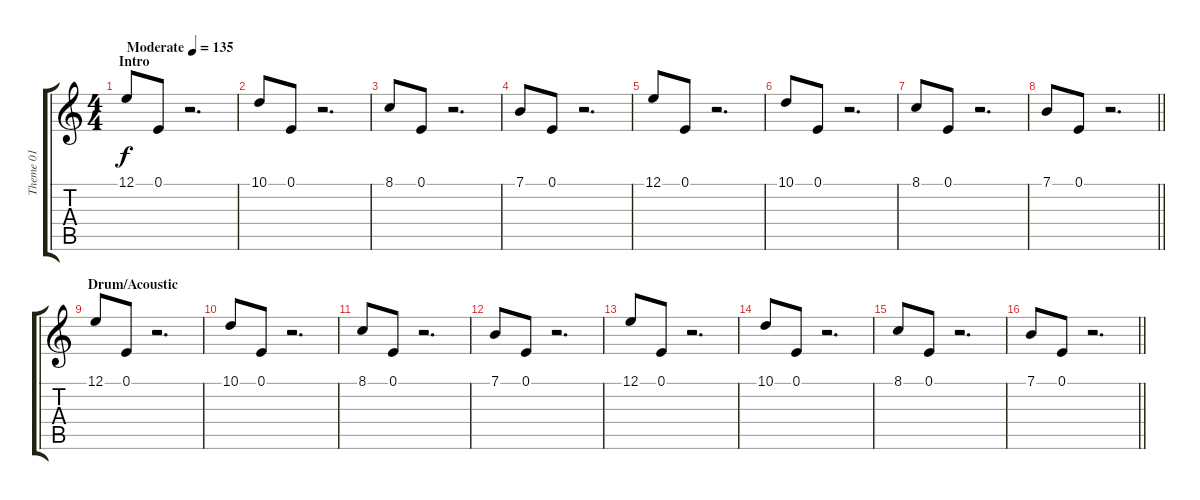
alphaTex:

\track ("Theme 01" "Theme 01") {instrument synthbrass1}
\staff {score tabs}
\tuning (E4 B3 G3 D3 A2 E2) {hide}
\ts (4 4)
\section ("" "Intro")
\tempo (135 "Moderate")
\clef g2
\ks c
12.1.8{dy f instrument synthbrass1} 0.1.8 r.2{d} |
10.1.8 0.1.8 r.2{d} |
8.1.8 0.1.8 r.2{d} |
7.1.8 0.1.8 r.2{d} |
12.1.8 0.1.8 r.2{d} |
10.1.8 0.1.8 r.2{d} |
8.1.8 0.1.8 r.2{d} |
\barLineRight lightlight
7.1.8 0.1.8 r.2{d} |
\section ("" "Drum/Acoustic")
12.1.8 0.1.8 r.2{d} |
10.1.8 0.1.8 r.2{d} |
8.1.8 0.1.8 r.2{d} |
7.1.8 0.1.8 r.2{d} |
12.1.8 0.1.8 r.2{d} |
10.1.8 0.1.8 r.2{d} |
8.1.8 0.1.8 r.2{d} |
\barLineRight lightlight
7.1.8 0.1.8 r.2{d}
